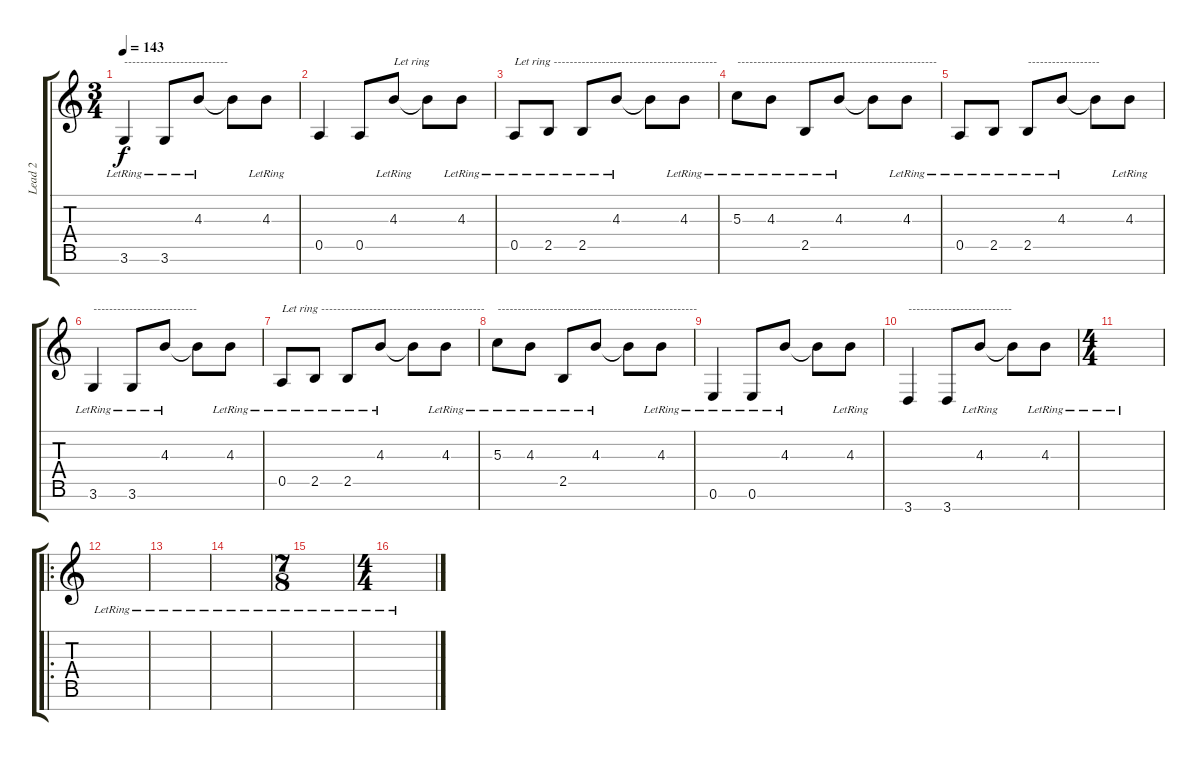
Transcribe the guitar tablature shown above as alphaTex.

\track ("Lead 2" "Lead 2") {instrument distortionguitar}
\staff {score tabs}
\tuning (E4 B3 G3 D3 A2 E2 B1) {hide}
\ts (3 4)
\tempo 143
\clef g2
\ks c
3.6{lr}.4{txt "--------------------------" dy f} 3.6{lr}.8 4.3{lr}.8 4.3{t}.8 4.3{lr}.8 |
0.5.4 0.5.8 4.3{lr}.8{txt "Let ring"} 4.3{t}.8 4.3{lr}.8 |
0.5{lr}.8{txt "Let ring -----------------------------------------"} 2.5{lr}.8 2.5{lr}.8 4.3{lr}.8 4.3{t}.8 4.3{lr}.8 |
5.3{lr}.8{txt "--------------------------------------------------"} 4.3{lr}.8 2.5{lr}.8 4.3{lr}.8 4.3{t}.8 4.3{lr}.8 |
0.5{lr}.8 2.5{lr}.8 2.5{lr}.8{txt "------------------"} 4.3{lr}.8 4.3{t}.8 4.3{lr}.8 |
3.6{lr}.4{txt "--------------------------"} 3.6{lr}.8 4.3{lr}.8 4.3{t}.8 4.3{lr}.8 |
0.5{lr}.8{txt "Let ring -----------------------------------------"} 2.5{lr}.8 2.5{lr}.8 4.3{lr}.8 4.3{t}.8 4.3{lr}.8 |
5.3{lr}.8{txt "--------------------------------------------------"} 4.3{lr}.8 2.5{lr}.8 4.3{lr}.8 4.3{t}.8 4.3{lr}.8 |
0.6{lr}.4 0.6{lr}.8 4.3{lr}.8 4.3{t}.8 4.3{lr}.8 |
3.7.4{txt "--------------------------"} 3.7.8 4.3{lr}.8 4.3{t}.8 4.3{lr}.8 |
\ts (4 4)
|
\ro
|
|
|
\ts (7 8)
|
\ts (4 4)
